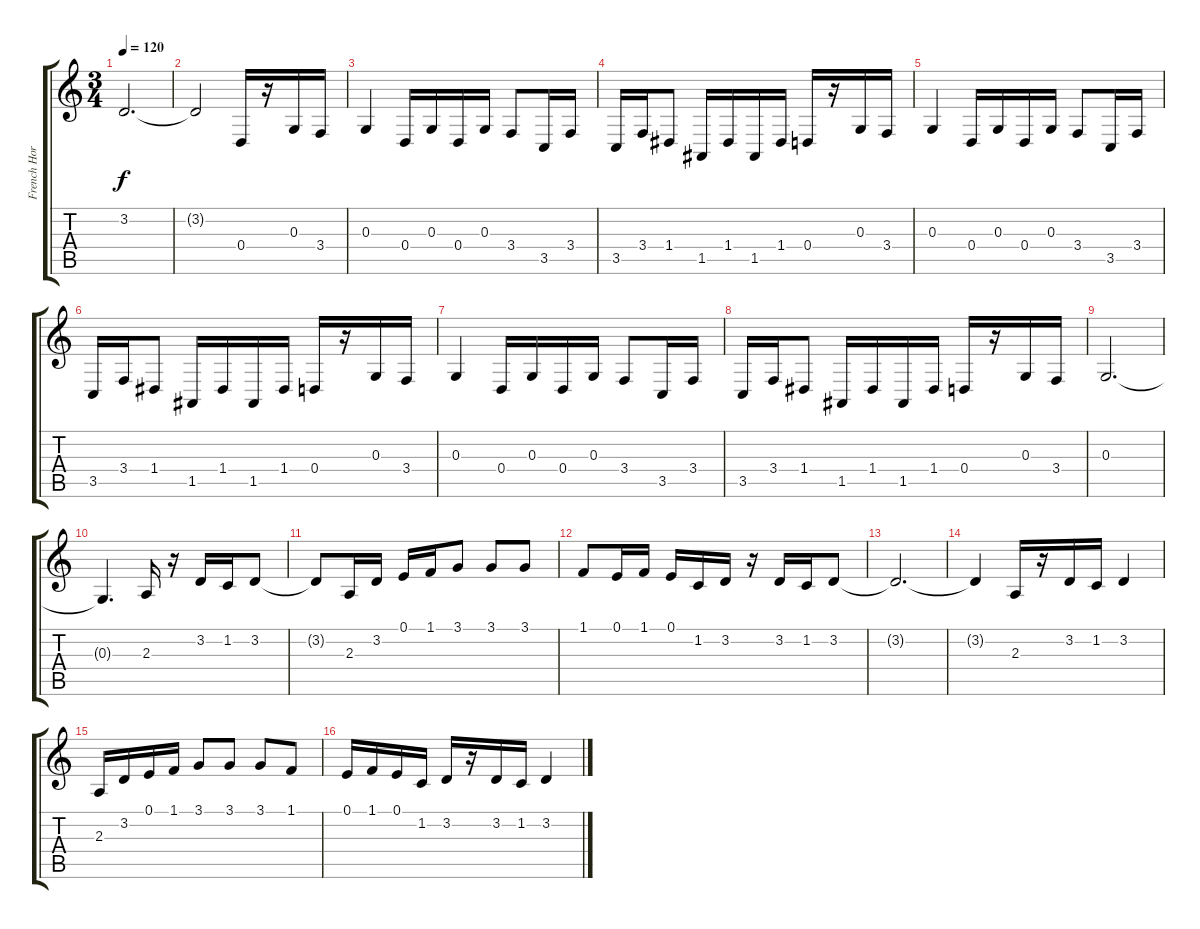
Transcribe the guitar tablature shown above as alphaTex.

\track ("French Horn 2" "French Hor") {instrument frenchhorn}
\staff {score tabs}
\tuning (E4 B3 G3 D3 A2 E2) {hide}
\ts (3 4)
\tempo 120
\clef g2
\ks c
3.2.2{d dy f} |
3.2{t}.2 0.4.16 r.16 0.3.16 3.4.16 |
0.3.4 0.4.16 0.3.16 0.4.16 0.3.16 3.4.8 3.5.16 3.4.16 |
3.5.16 3.4.16 1.4.8 1.5.16 1.4.16 1.5.16 1.4.16 0.4.16 r.16 0.3.16 3.4.16 |
0.3.4 0.4.16 0.3.16 0.4.16 0.3.16 3.4.8 3.5.16 3.4.16 |
3.5.16 3.4.16 1.4.8 1.5.16 1.4.16 1.5.16 1.4.16 0.4.16 r.16 0.3.16 3.4.16 |
0.3.4 0.4.16 0.3.16 0.4.16 0.3.16 3.4.8 3.5.16 3.4.16 |
3.5.16 3.4.16 1.4.8 1.5.16 1.4.16 1.5.16 1.4.16 0.4.16 r.16 0.3.16 3.4.16 |
0.3.2{d} |
0.3{t}.4{d} 2.3.16 r.16 3.2.16 1.2.16 3.2.8 |
3.2{t}.8 2.3.16 3.2.16 0.1.16 1.1.16 3.1.8 3.1.8 3.1.8 |
1.1.8 0.1.16 1.1.16 0.1.16 1.2.16 3.2.16 r.16 3.2.16 1.2.16 3.2.8 |
3.2{t}.2{d} |
3.2{t}.4 2.3.16 r.16 3.2.16 1.2.16 3.2.4 |
2.3.16 3.2.16 0.1.16 1.1.16 3.1.8 3.1.8 3.1.8 1.1.8 |
0.1.16 1.1.16 0.1.16 1.2.16 3.2.16 r.16 3.2.16 1.2.16 3.2.4
